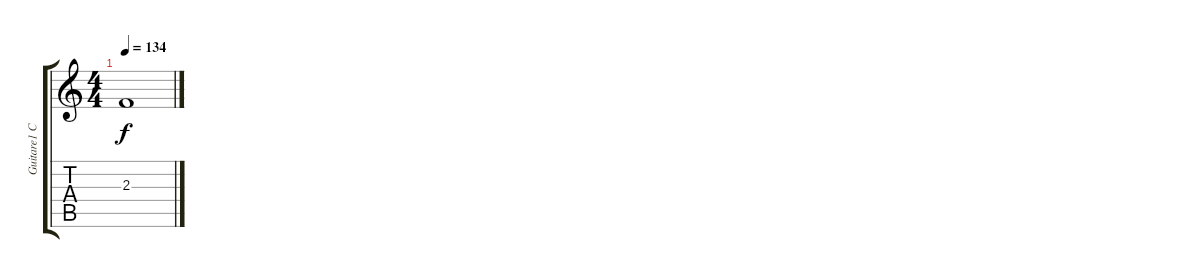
\track ("Guitare1 C " "Guitare1 C") {instrument distortionguitar}
\staff {score tabs}
\tuning (C4 G3 Eb3 Bb2 F2 C2) {hide}
\ts (4 4)
\tempo 134
\clef g2
\ks c
2.3{t}.1{dy f volume 0}
